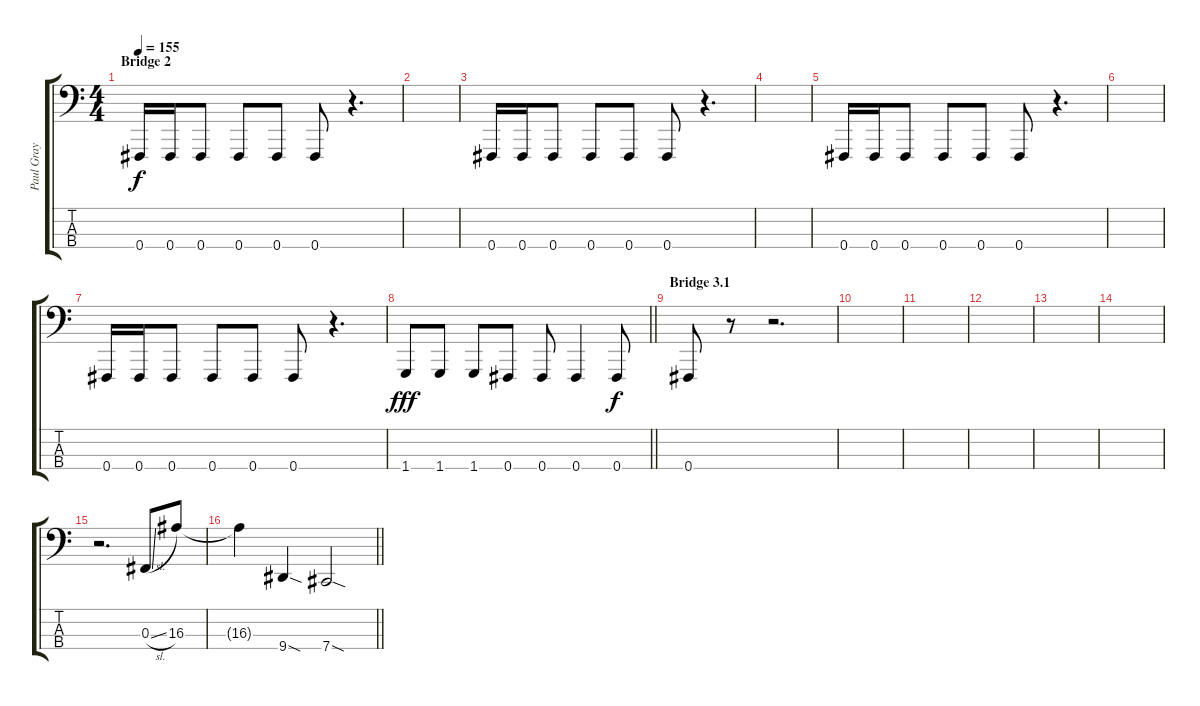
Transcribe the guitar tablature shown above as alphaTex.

\track ("Paul Gray" "Paul Gray") {instrument electricbasspick}
\staff {score tabs}
\tuning (E2 B1 Gb1 Gb0) {hide}
\ts (4 4)
\section ("" "Bridge 2")
\tempo 155
\clef f4
\ks c
0.4.16{dy f} 0.4.16 0.4.8 0.4.8 0.4.8 0.4.8 r.4{d} |
|
0.4.16 0.4.16 0.4.8 0.4.8 0.4.8 0.4.8 r.4{d} |
|
0.4.16 0.4.16 0.4.8 0.4.8 0.4.8 0.4.8 r.4{d} |
|
0.4.16 0.4.16 0.4.8 0.4.8 0.4.8 0.4.8 r.4{d} |
\barLineRight lightlight
1.4.8{dy fff} 1.4.8 1.4.8 0.4.8 0.4.8 0.4.4 0.4.8{dy f} |
\section ("" "Bridge 3.1")
0.4.8 r.8 r.2{d} |
|
|
|
|
|
r.2{d} 0.3{sl}.8 16.3.8 |
\barLineRight lightlight
16.3{t}.4 9.4{sod}.4 7.4{sod}.2
